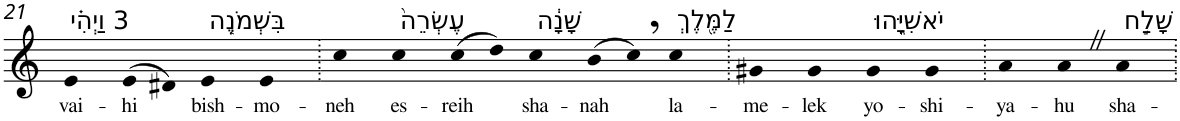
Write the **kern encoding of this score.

**kern	**text
*part1	*part1
*staff1	*staff1
*I"Piano	*
*I'Pno	*
!!LO:PB:g=z
*clefG2	*
*k[]	*
=21	=21
!LO:TX:a:t=3 וַיְהִ֗י	!
!	!LO:LY:b
4e	vai-
!	!LO:LY:b
(>8e	-hi
8d#X)	.
!LO:TX:a:t=בִּשְׁמֹנֶ֤ה	!
!	!LO:LY:b
4e	bish-
!	!LO:LY:b
4e	-mo-
=22.	=22.
!	!LO:LY:b
4cc	-neh
!LO:TX:a:t=עֶשְׂרֵה֙	!
!	!LO:LY:b
4cc	es-
!	!LO:LY:b
(>8cc	-reih
8dd)	.
!LO:TX:a:t=שָׁנָ֔ה	!
!	!LO:LY:b
4cc	sha-
!	!LO:LY:b
(>8b	-nah
8cc,)	.
!LO:TX:a:t=לַמֶּ֖לֶךְ	!
!	!LO:LY:b
4cc	la-
=23.	=23.
!	!LO:LY:b
4g#X	-me-
!	!LO:LY:b
4g#	-lek
!LO:TX:a:t=יֹאשִׁיָּ֑הוּ	!
!	!LO:LY:b
4g#	yo-
!	!LO:LY:b
4g#	-shi-
=24.	=24.
!	!LO:LY:b
4a	-ya-
!	!LO:LY:b
4aZ	-hu
!LO:TX:a:t=שָׁלַ֣ח	!
!	!LO:LY:b
4a	sha-
=.	=.
*-	*-
